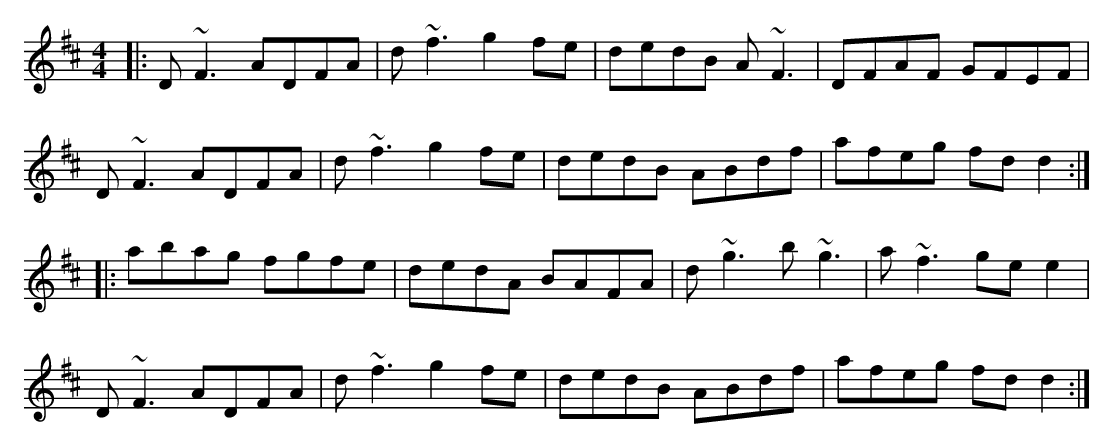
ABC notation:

X:1
M:4/4
K:D
|:D~F3 ADFA|d~f3 g2 fe|dedB A~F3|DFAF GFEF|
D~F3 ADFA|d~f3 g2 fe|dedB ABdf|afeg fd d2:|
|:abag fgfe|dedA BAFA|d~g3 b~g3|a~f3 ge e2|
D~F3 ADFA|d~f3 g2 fe|dedB ABdf|afeg fd d2:|
